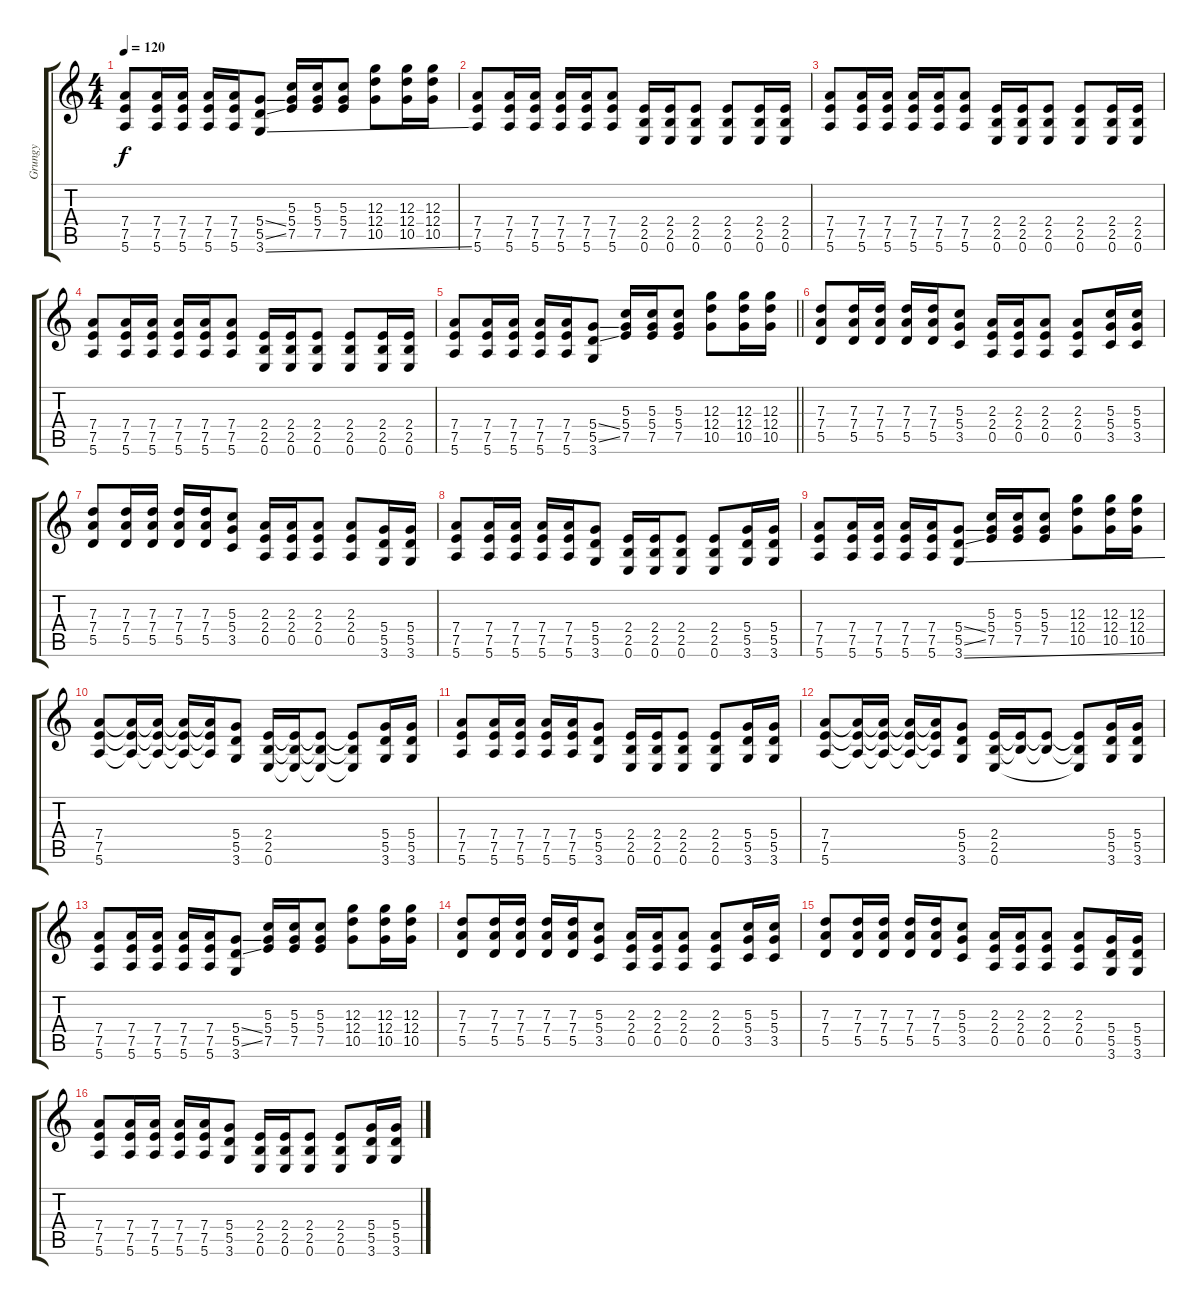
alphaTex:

\track ("Grungy" "Grungy") {instrument acousticguitarsteel}
\staff {score tabs}
\tuning (E4 B3 G3 D3 A2 E2) {hide}
\ts (4 4)
\tempo 120
\clef g2
\ks c
(7.4 7.5 5.6).8{dy f instrument distortionguitar} (7.4 7.5 5.6).16 (7.4 7.5 5.6).16 (7.4 7.5 5.6).16 (7.4 7.5 5.6).16 (5.4{ss} 5.5{ss} 3.6{ss}).8 (5.3 5.4 7.5).16 (5.3 5.4 7.5).16 (5.3 5.4 7.5).8 (12.3 12.4 10.5).8 (12.3 12.4 10.5).16 (12.3 12.4 10.5).16 |
(7.4 7.5 5.6).8{instrument distortionguitar} (7.4 7.5 5.6).16 (7.4 7.5 5.6).16 (7.4 7.5 5.6).16 (7.4 7.5 5.6).16 (7.4 7.5 5.6).8 (2.4 2.5 0.6).16 (2.4 2.5 0.6).16 (2.4 2.5 0.6).8 (2.4 2.5 0.6).8 (2.4 2.5 0.6).16 (2.4 2.5 0.6).16 |
(7.4 7.5 5.6).8{instrument distortionguitar} (7.4 7.5 5.6).16 (7.4 7.5 5.6).16 (7.4 7.5 5.6).16 (7.4 7.5 5.6).16 (7.4 7.5 5.6).8 (2.4 2.5 0.6).16 (2.4 2.5 0.6).16 (2.4 2.5 0.6).8 (2.4 2.5 0.6).8 (2.4 2.5 0.6).16 (2.4 2.5 0.6).16 |
(7.4 7.5 5.6).8{instrument distortionguitar} (7.4 7.5 5.6).16 (7.4 7.5 5.6).16 (7.4 7.5 5.6).16 (7.4 7.5 5.6).16 (7.4 7.5 5.6).8 (2.4 2.5 0.6).16 (2.4 2.5 0.6).16 (2.4 2.5 0.6).8 (2.4 2.5 0.6).8 (2.4 2.5 0.6).16 (2.4 2.5 0.6).16 |
\barLineRight lightlight
(7.4 7.5 5.6).8{instrument distortionguitar} (7.4 7.5 5.6).16 (7.4 7.5 5.6).16 (7.4 7.5 5.6).16 (7.4 7.5 5.6).16 (5.4{ss} 5.5{ss} 3.6).8 (5.3 5.4 7.5).16 (5.3 5.4 7.5).16 (5.3 5.4 7.5).8 (12.3 12.4 10.5).8 (12.3 12.4 10.5).16 (12.3 12.4 10.5).16 |
(7.3 7.4 5.5).8{instrument distortionguitar} (7.3 7.4 5.5).16 (7.3 7.4 5.5).16 (7.3 7.4 5.5).16 (7.3 7.4 5.5).16 (5.3 5.4 3.5).8 (2.3 2.4 0.5).16 (2.3 2.4 0.5).16 (2.3 2.4 0.5).8 (2.3 2.4 0.5).8 (5.3 5.4 3.5).16 (5.3 5.4 3.5).16 |
(7.3 7.4 5.5).8{instrument distortionguitar} (7.3 7.4 5.5).16 (7.3 7.4 5.5).16 (7.3 7.4 5.5).16 (7.3 7.4 5.5).16 (5.3 5.4 3.5).8 (2.3 2.4 0.5).16 (2.3 2.4 0.5).16 (2.3 2.4 0.5).8 (2.3 2.4 0.5).8 (5.4 5.5 3.6).16 (5.4 5.5 3.6).16 |
(7.4 7.5 5.6).8{instrument distortionguitar} (7.4 7.5 5.6).16 (7.4 7.5 5.6).16 (7.4 7.5 5.6).16 (7.4 7.5 5.6).16 (5.4 5.5 3.6).8 (2.4 2.5 0.6).16 (2.4 2.5 0.6).16 (2.4 2.5 0.6).8 (2.4 2.5 0.6).8 (5.4 5.5 3.6).16 (5.4 5.5 3.6).16 |
(7.4 7.5 5.6).8{instrument distortionguitar} (7.4 7.5 5.6).16 (7.4 7.5 5.6).16 (7.4 7.5 5.6).16 (7.4 7.5 5.6).16 (5.4{ss} 5.5{ss} 3.6{ss}).8 (5.3 5.4 7.5).16 (5.3 5.4 7.5).16 (5.3 5.4 7.5).8 (12.3 12.4 10.5).8 (12.3 12.4 10.5).16 (12.3 12.4 10.5).16 |
(7.4 7.5 5.6).8{instrument distortionguitar} (7.4{t} 7.5{t} 5.6{t}).16 (7.4{t} 7.5{t} 5.6{t}).16 (7.4{t} 7.5{t} 5.6{t}).16 (7.4{t} 7.5{t} 5.6{t}).16 (5.4 5.5 3.6).8 (2.4 2.5 0.6).16 (2.4{t} 2.5{t} 0.6{t}).16 (2.4{t} 2.5{t} 0.6{t}).8 (2.4{t} 2.5{t} 0.6{t}).8 (5.4 5.5 3.6).16 (5.4 5.5 3.6).16 |
(7.4 7.5 5.6).8{instrument distortionguitar} (7.4 7.5 5.6).16 (7.4 7.5 5.6).16 (7.4 7.5 5.6).16 (7.4 7.5 5.6).16 (5.4 5.5 3.6).8 (2.4 2.5 0.6).16 (2.4 2.5 0.6).16 (2.4 2.5 0.6).8 (2.4 2.5 0.6).8 (5.4 5.5 3.6).16 (5.4 5.5 3.6).16 |
(7.4 7.5 5.6).8{instrument distortionguitar} (7.4{t} 7.5{t} 5.6{t}).16 (7.4{t} 7.5{t} 5.6{t}).16 (7.4{t} 7.5{t} 5.6{t}).16 (7.4{t} 7.5{t} 5.6{t}).16 (5.4 5.5 3.6).8 (2.4 2.5 0.6).16 (2.4{t} 2.5{t}).16 (2.4{t} 2.5{t}).8 (2.4{t} 2.5{t} 0.6{t}).8 (5.4 5.5 3.6).16 (5.4 5.5 3.6).16 |
(7.4 7.5 5.6).8{instrument distortionguitar} (7.4 7.5 5.6).16 (7.4 7.5 5.6).16 (7.4 7.5 5.6).16 (7.4 7.5 5.6).16 (5.4{ss} 5.5{ss} 3.6).8 (5.3 5.4 7.5).16 (5.3 5.4 7.5).16 (5.3 5.4 7.5).8 (12.3 12.4 10.5).8 (12.3 12.4 10.5).16 (12.3 12.4 10.5).16 |
(7.3 7.4 5.5).8{instrument distortionguitar} (7.3 7.4 5.5).16 (7.3 7.4 5.5).16 (7.3 7.4 5.5).16 (7.3 7.4 5.5).16 (5.3 5.4 3.5).8 (2.3 2.4 0.5).16 (2.3 2.4 0.5).16 (2.3 2.4 0.5).8 (2.3 2.4 0.5).8 (5.3 5.4 3.5).16 (5.3 5.4 3.5).16 |
(7.3 7.4 5.5).8{instrument distortionguitar} (7.3 7.4 5.5).16 (7.3 7.4 5.5).16 (7.3 7.4 5.5).16 (7.3 7.4 5.5).16 (5.3 5.4 3.5).8 (2.3 2.4 0.5).16 (2.3 2.4 0.5).16 (2.3 2.4 0.5).8 (2.3 2.4 0.5).8 (5.4 5.5 3.6).16 (5.4 5.5 3.6).16 |
(7.4 7.5 5.6).8{instrument distortionguitar} (7.4 7.5 5.6).16 (7.4 7.5 5.6).16 (7.4 7.5 5.6).16 (7.4 7.5 5.6).16 (5.4 5.5 3.6).8 (2.4 2.5 0.6).16 (2.4 2.5 0.6).16 (2.4 2.5 0.6).8 (2.4 2.5 0.6).8 (5.4 5.5 3.6).16 (5.4 5.5 3.6).16
